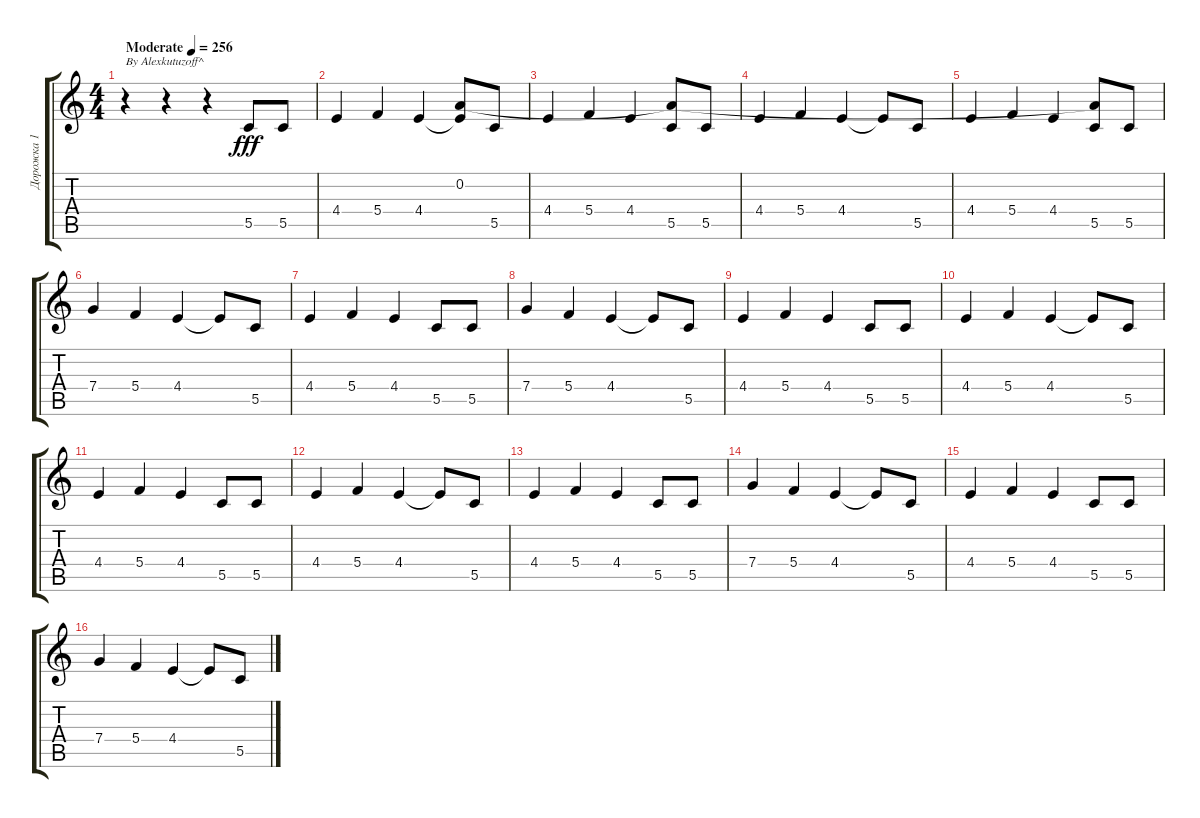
\track ("Дорожка 1" "Дорожка 1") {instrument distortionguitar}
\staff {score tabs}
\tuning (D4 A3 F3 C3 G2 D2) {hide}
\ts (4 4)
\tempo (256 "Moderate")
\clef g2
\ks c
r.4{txt "By Alexkutuzoff^" dy fff instrument distortionguitar} r.4 r.4 5.5.8 5.5.8 |
4.4.4 5.4.4 4.4.4 (0.2 4.4{t}).8 5.5.8 |
4.4.4 5.4.4 4.4.4 (0.2{t} 5.5).8 5.5.8 |
4.4.4 5.4.4 4.4.4 4.4{t}.8 5.5.8 |
4.4.4 5.4.4 4.4.4 (0.2{t} 5.5).8 5.5.8 |
7.4.4 5.4.4 4.4.4 4.4{t}.8 5.5.8 |
4.4.4 5.4.4 4.4.4 5.5.8 5.5.8 |
7.4.4 5.4.4 4.4.4 4.4{t}.8 5.5.8 |
4.4.4 5.4.4 4.4.4 5.5.8 5.5.8 |
4.4.4 5.4.4 4.4.4 4.4{t}.8 5.5.8 |
4.4.4 5.4.4 4.4.4 5.5.8 5.5.8 |
4.4.4 5.4.4 4.4.4 4.4{t}.8 5.5.8 |
4.4.4 5.4.4 4.4.4 5.5.8 5.5.8 |
7.4.4 5.4.4 4.4.4 4.4{t}.8 5.5.8 |
4.4.4 5.4.4 4.4.4 5.5.8 5.5.8 |
7.4.4 5.4.4 4.4.4 4.4{t}.8 5.5.8
